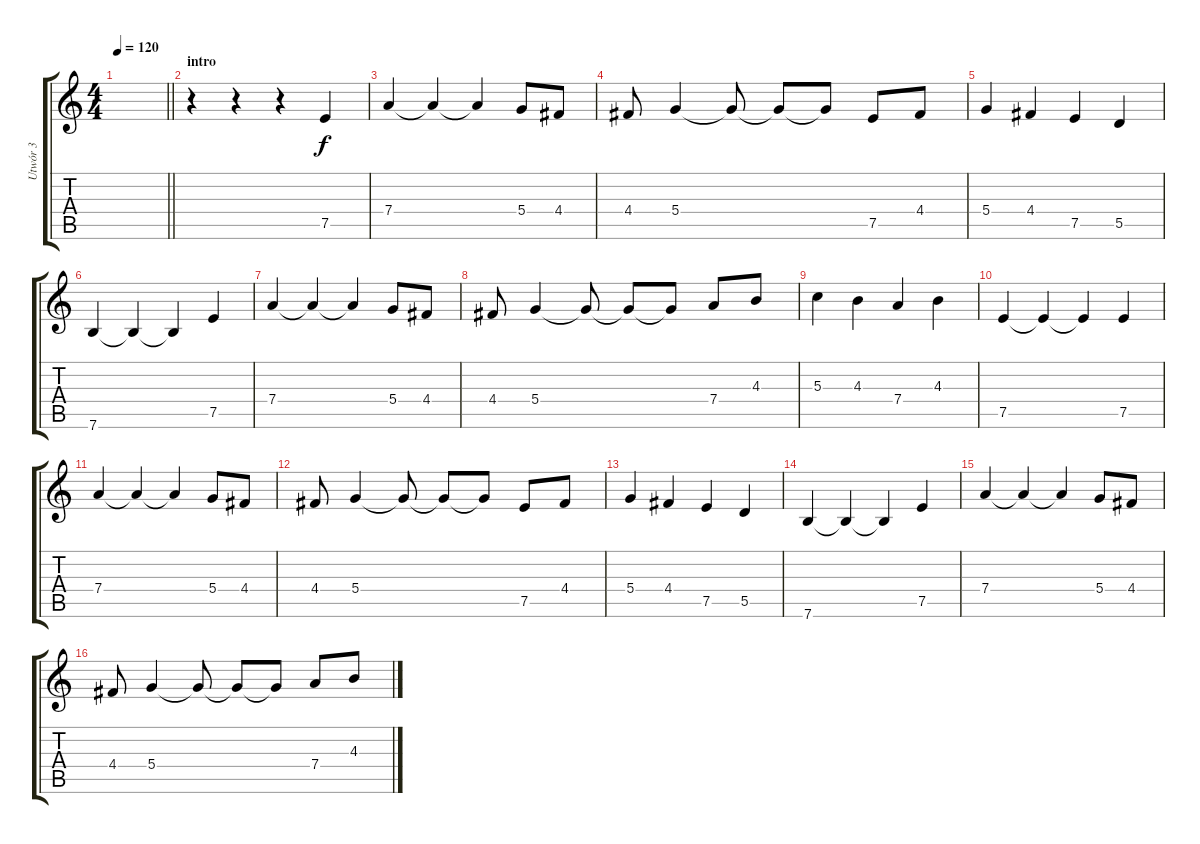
\track ("Utwór 3" "Utwór 3") {instrument contrabass}
\staff {score tabs}
\tuning (E4 B3 G3 D3 A2 E2) {hide}
\ts (4 4)
\tempo 120
\clef g2
\barLineRight lightlight
\ks c
|
\section ("" "intro")
r.4 r.4 r.4 7.5.4 |
7.4.4 7.4{t}.4 7.4{t}.4 5.4.8 4.4.8 |
4.4.8 5.4.4 5.4{t}.8 5.4{t}.8 5.4{t}.8 7.5.8 4.4.8 |
5.4.4 4.4.4 7.5.4 5.5.4 |
7.6.4 7.6{t}.4 7.6{t}.4 7.5.4 |
7.4.4 7.4{t}.4 7.4{t}.4 5.4.8 4.4.8 |
4.4.8 5.4.4 5.4{t}.8 5.4{t}.8 5.4{t}.8 7.4.8 4.3.8 |
5.3.4 4.3.4 7.4.4 4.3.4 |
7.5.4 7.5{t}.4 7.5{t}.4 7.5.4 |
7.4.4 7.4{t}.4 7.4{t}.4 5.4.8 4.4.8 |
4.4.8 5.4.4 5.4{t}.8 5.4{t}.8 5.4{t}.8 7.5.8 4.4.8 |
5.4.4 4.4.4 7.5.4 5.5.4 |
7.6.4 7.6{t}.4 7.6{t}.4 7.5.4 |
7.4.4 7.4{t}.4 7.4{t}.4 5.4.8 4.4.8 |
4.4.8 5.4.4 5.4{t}.8 5.4{t}.8 5.4{t}.8 7.4.8 4.3.8
